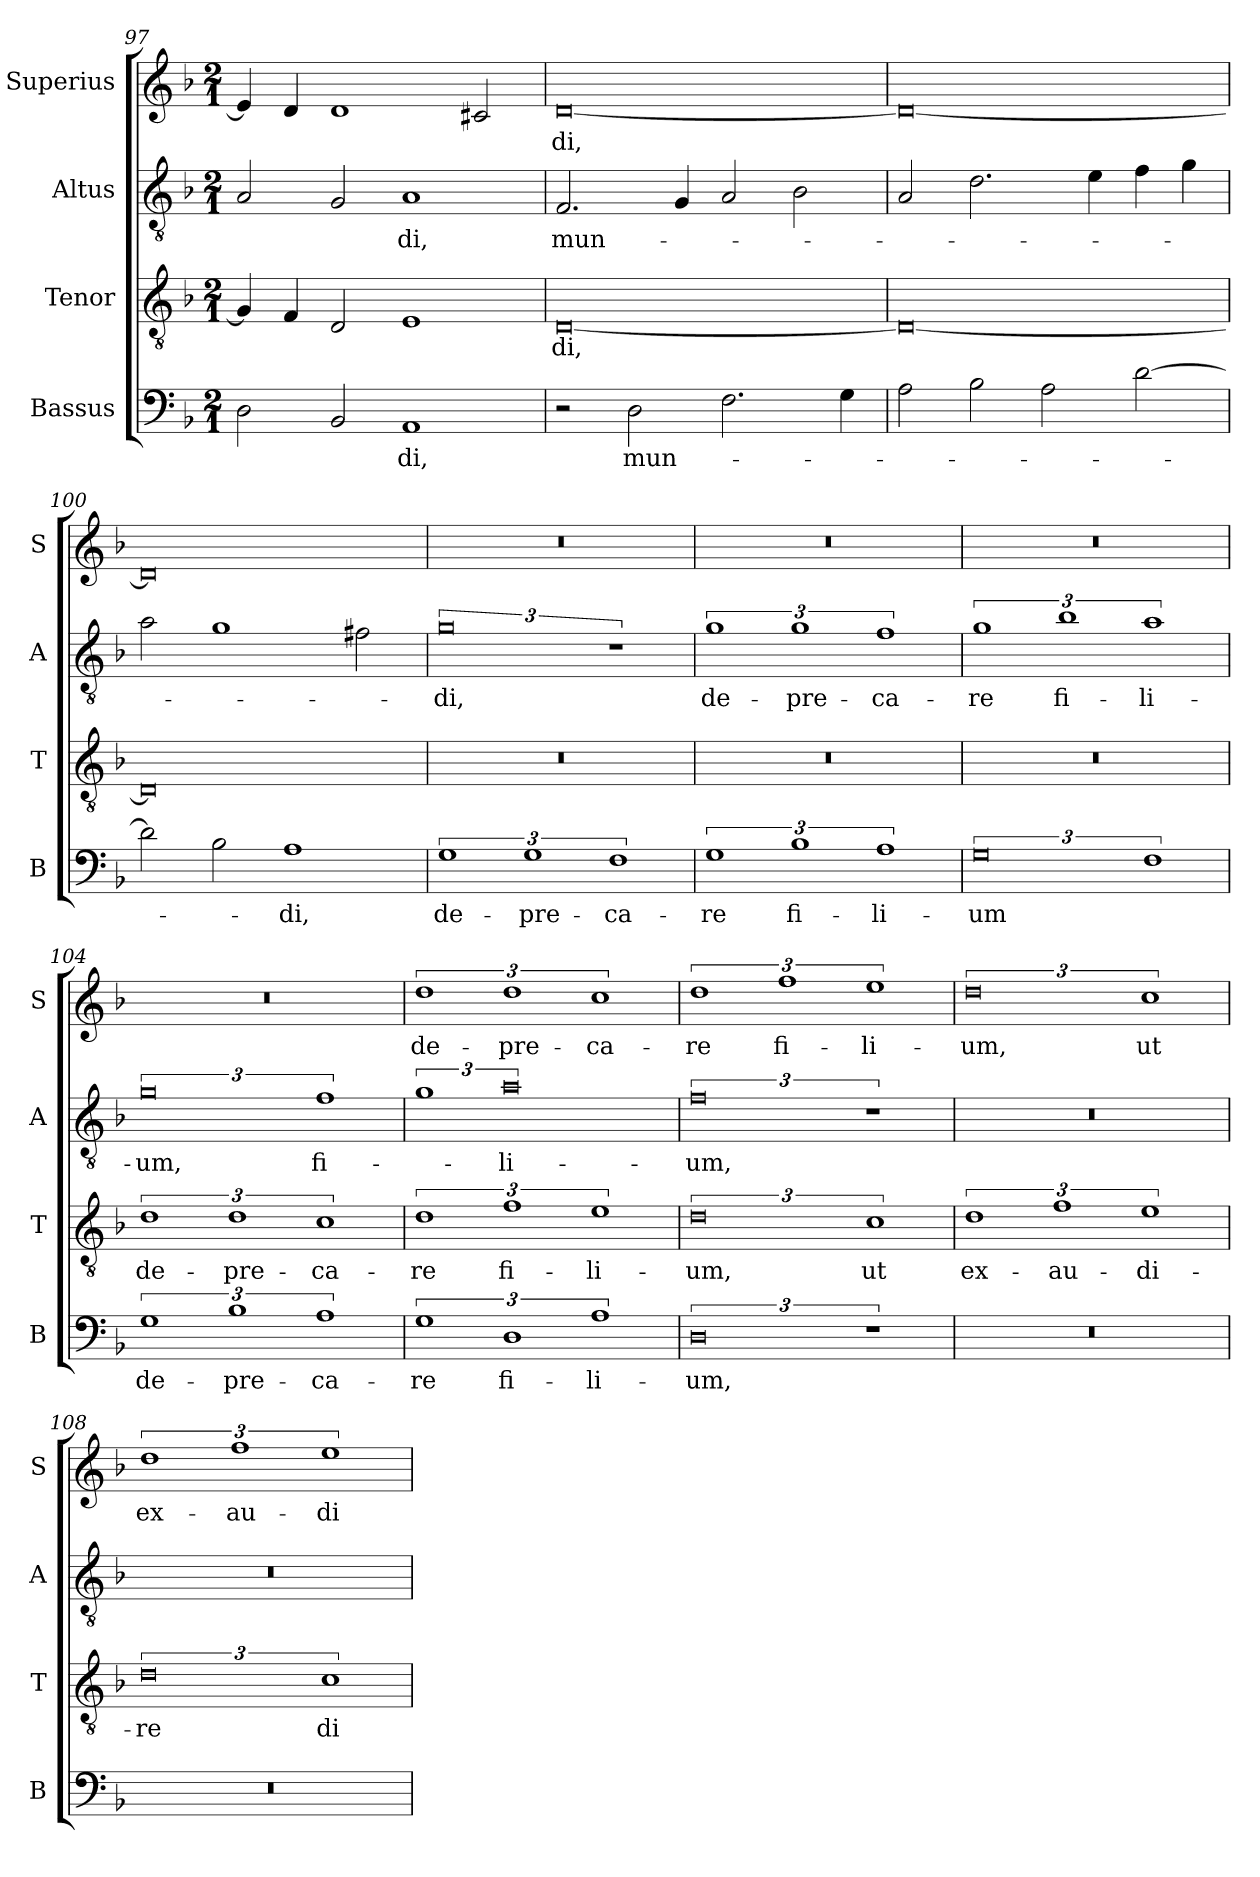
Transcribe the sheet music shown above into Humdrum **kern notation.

**kern	**text	**kern	**text	**kern	**text	**kern	**text
*part4	*part4	*part3	*part3	*part2	*part2	*part1	*part1
*staff4	*staff4	*staff3	*staff3	*staff2	*staff2	*staff1	*staff1
*I"Bassus	*	*I"Tenor	*	*I"Altus	*	*I"Superius	*
*I'B	*	*I'T	*	*I'A	*	*I'S	*
*clefF4	*	*clefGv2	*	*clefGv2	*	*clefG2	*
*k[b-]	*	*k[b-]	*	*k[b-]	*	*k[b-]	*
*M2/1	*	*M2/1	*	*M2/1	*	*M2/1	*
=97	=97	=97	=97	=97	=97	=97	=97
2D\	.	4G/]	.	2A/	.	4e/]	.
.	.	4F/	.	.	.	4d/	.
2BB-/	.	2D/	.	2G/	.	1d	.
1AA	-di,	1E	.	1A	-di,	.	.
.	.	.	.	.	.	2c#X/	.
=98	=98	=98	=98	=98	=98	=98	=98
2r	.	[0D	-di,	2.F/	mun-	[0d	-di,
2D\	mun-	.	.	.	.	.	.
.	.	.	.	4G/	.	.	.
2.F\	.	.	.	2A/	.	.	.
.	.	.	.	2B-\	.	.	.
4G\	.	.	.	.	.	.	.
=99	=99	=99	=99	=99	=99	=99	=99
2A\	.	0D_	.	2A/	.	0d_	.
2B-\	.	.	.	2.d\	.	.	.
2A\	.	.	.	.	.	.	.
.	.	.	.	4e\	.	.	.
[2d\	.	.	.	4f\	.	.	.
.	.	.	.	4g\	.	.	.
=100	=100	=100	=100	=100	=100	=100	=100
2d\]	.	0D]	.	2a\	.	0d]	.
2B-\	.	.	.	1g	.	.	.
1A	-di,	.	.	.	.	.	.
.	.	.	.	2f#X\	.	.	.
=101	=101	=101	=101	=101	=101	=101	=101
3%2G	de-	0r	.	3%4g	-di,	0r	.
3%2G	-pre-	.	.	.	.	.	.
3%2F	-ca-	.	.	3%2r	.	.	.
=102	=102	=102	=102	=102	=102	=102	=102
3%2G	-re	0r	.	3%2g	de-	0r	.
3%2B-	fi-	.	.	3%2g	-pre-	.	.
3%2A	-li-	.	.	3%2f	-ca-	.	.
=103	=103	=103	=103	=103	=103	=103	=103
3%4G	-um	0r	.	3%2g	-re	0r	.
.	.	.	.	3%2b-	fi-	.	.
3%2F	.	.	.	3%2a	-li-	.	.
=104	=104	=104	=104	=104	=104	=104	=104
3%2G	de-	3%2d	de-	3%4g	-um,	0r	.
3%2B-	-pre-	3%2d	-pre-	.	.	.	.
3%2A	-ca-	3%2c	-ca-	3%2f	fi-	.	.
=105	=105	=105	=105	=105	=105	=105	=105
3%2G	-re	3%2d	-re	3%2g	.	3%2dd	de-
3%2D	fi-	3%2f	fi-	3%4a	-li-	3%2dd	-pre-
3%2A	-li-	3%2e	-li-	.	.	3%2cc	-ca-
=106	=106	=106	=106	=106	=106	=106	=106
3%4D	-um,	3%4d	-um,	3%4f	-um,	3%2dd	-re
.	.	.	.	.	.	3%2ff	fi-
3%2r	.	3%2c	ut	3%2r	.	3%2ee	-li-
=107	=107	=107	=107	=107	=107	=107	=107
0r	.	3%2d	ex-	0r	.	3%4dd	-um,
.	.	3%2f	-au-	.	.	.	.
.	.	3%2e	-di-	.	.	3%2cc	ut
=108	=108	=108	=108	=108	=108	=108	=108
0r	.	3%4d	-re	0r	.	3%2dd	ex-
.	.	.	.	.	.	3%2ff	-au-
.	.	3%2c	di-	.	.	3%2ee	-di-
=	=	=	=	=	=	=	=
*-	*-	*-	*-	*-	*-	*-	*-
